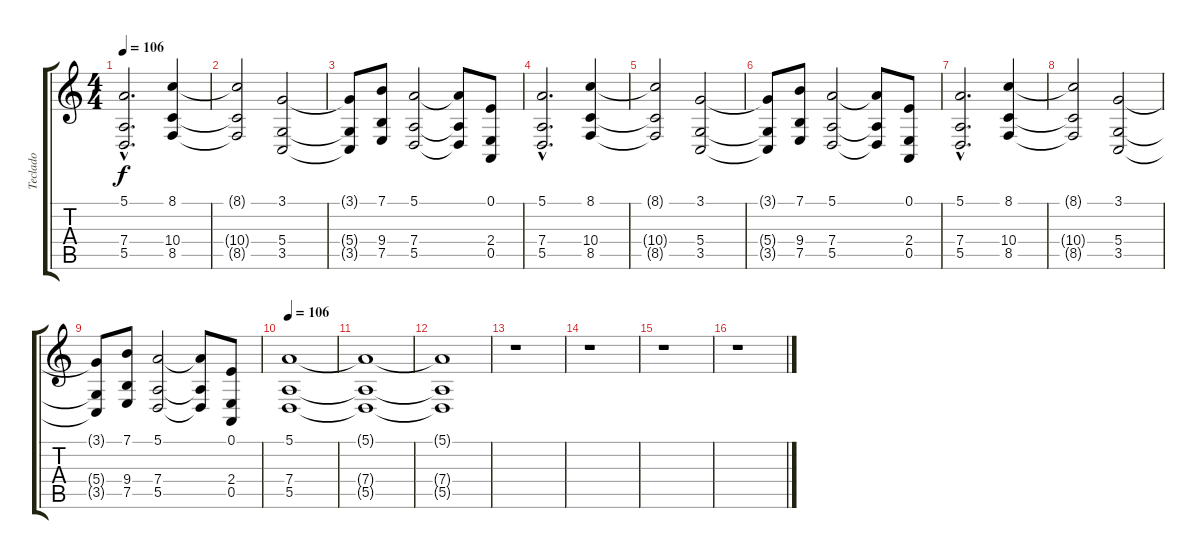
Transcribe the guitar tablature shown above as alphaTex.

\track ("Teclado" "Teclado") {instrument tremolostrings}
\staff {score tabs}
\tuning (E4 B3 G3 D3 A2 E2) {hide}
\ts (4 4)
\tempo 106
\clef g2
\ks c
(5.1{hac} 7.4{hac} 5.5{hac}).2{d dy f} (8.1 10.4 8.5).4 |
(8.1{t} 10.4{t} 8.5{t}).2 (3.1 5.4 3.5).2 |
(3.1{t} 5.4{t} 3.5{t}).8 (7.1 9.4 7.5).8 (5.1 7.4 5.5).2 (5.1{t} 7.4{t} 5.5{t}).8 (0.1 2.4 0.5).8 |
(5.1{hac} 7.4{hac} 5.5{hac}).2{d} (8.1 10.4 8.5).4 |
(8.1{t} 10.4{t} 8.5{t}).2 (3.1 5.4 3.5).2 |
(3.1{t} 5.4{t} 3.5{t}).8 (7.1 9.4 7.5).8 (5.1 7.4 5.5).2 (5.1{t} 7.4{t} 5.5{t}).8 (0.1 2.4 0.5).8 |
(5.1{hac} 7.4{hac} 5.5{hac}).2{d} (8.1 10.4 8.5).4 |
(8.1{t} 10.4{t} 8.5{t}).2 (3.1 5.4 3.5).2 |
(3.1{t} 5.4{t} 3.5{t}).8 (7.1 9.4 7.5).8 (5.1 7.4 5.5).2 (5.1{t} 7.4{t} 5.5{t}).8 (0.1 2.4 0.5).8 |
\tempo 106
(5.1 7.4 5.5).1{volume 0} |
(5.1{t} 7.4{t} 5.5{t}).1 |
(5.1{t} 7.4{t} 5.5{t}).1 |
r.1 |
r.1 |
r.1 |
r.1
